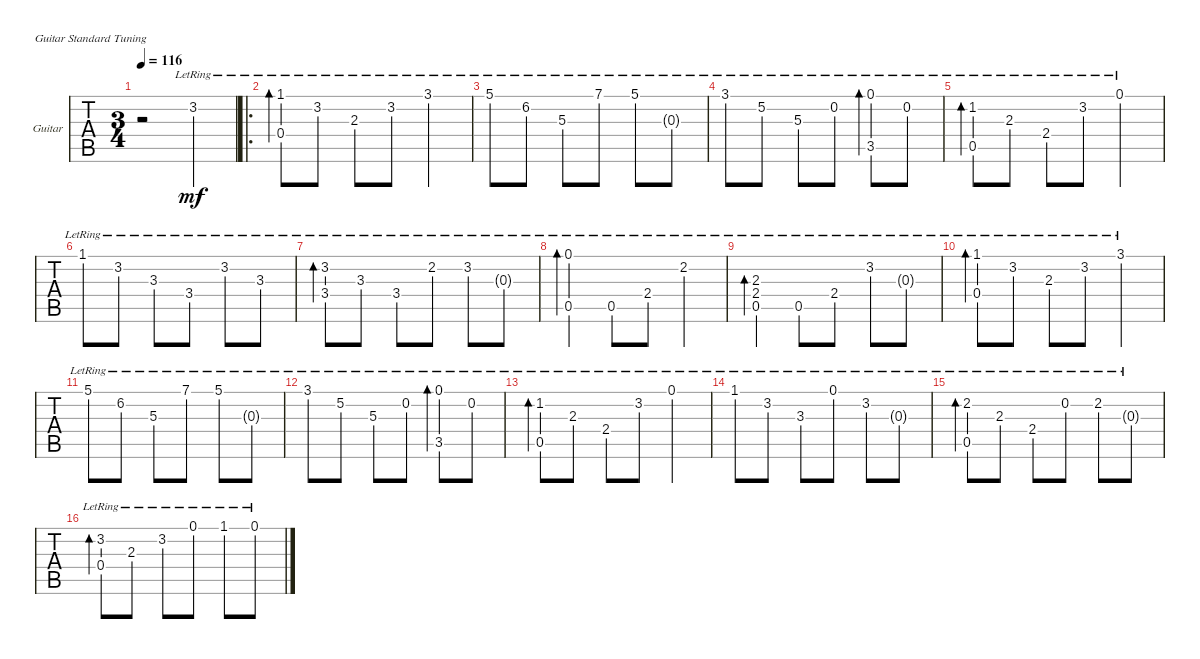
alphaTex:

\defaultSystemsLayout 4
\bracketExtendMode groupsimilarinstruments
\firstSystemTrackNameOrientation horizontal
\otherSystemsTrackNameOrientation horizontal
\track ("Guitar" "Guitar") {instrument electricguitarclean}
\staff {tabs}
\tuning (E4 B3 G3 D3 A2 E2)
\ts (3 4)
\tempo 116
\clef g2
\ks c
r.2{dy mf instrument electricguitarclean} 3.2{lr}.4 |
\ro
(1.1{lr} 0.4{lr}).8{bd 74} 3.2{lr}.8 2.3{lr}.8 3.2{lr}.8 3.1{lr}.4 |
5.1{lr}.8 6.2{lr}.8 5.3{lr}.8 7.1{lr}.8 5.1{lr}.8 0.3{g lr}.8 |
3.1{lr}.8 5.2{lr}.8 5.3{lr}.8 0.2{lr}.8 (0.1{lr} 3.5{lr}).8{bd 75} 0.2{lr}.8 |
(1.2{lr} 0.5{lr}).8{bd 79} 2.3{lr}.8 2.4{lr}.8 3.2{lr}.8 0.1{lr}.4 |
1.1{lr}.8 3.2{lr}.8 3.3{lr}.8 3.4{lr}.8 3.2{lr}.8 3.3{lr}.8 |
(3.2{lr} 3.4{lr}).8{bd 116} 3.3{lr}.8 3.4{lr}.8 2.2{lr}.8 3.2{lr}.8 0.3{g lr}.8 |
(0.1{lr} 0.5{lr}).4{bd 79} 0.5{lr}.8 2.4{lr}.8 2.2{lr}.4 |
(2.3{lr} 2.4{lr} 0.5{lr}).4{bd 79} 0.5{lr}.8 2.4{lr}.8 3.2{lr}.8 0.3{g lr}.8 |
(1.1{lr} 0.4{lr}).8{bd 76} 3.2{lr}.8 2.3{lr}.8 3.2{lr}.8 3.1{lr}.4 |
5.1{lr}.8 6.2{lr}.8 5.3{lr}.8 7.1{lr}.8 5.1{lr}.8 0.3{g lr}.8 |
3.1{lr}.8 5.2{lr}.8 5.3{lr}.8 0.2{lr}.8 (0.1{lr} 3.5{lr}).8{bd 74} 0.2{lr}.8 |
(0.5{lr} 1.2{lr}).8{bd 79} 2.3{lr}.8 2.4{lr}.8 3.2{lr}.8 0.1{lr}.4 |
1.1{lr}.8 3.2{lr}.8 3.3{lr}.8 0.1{lr}.8 3.2{lr}.8 0.3{g lr}.8 |
(2.2{lr} 0.5{lr}).8{bd 79} 2.3{lr}.8 2.4{lr}.8 0.2{lr}.8 2.2{lr}.8 0.3{g lr}.8 |
(3.2{lr} 0.4{lr}).8{bd 76} 2.3{lr}.8 3.2{lr}.8 0.1{lr}.8 1.1{lr}.8 0.1{lr}.8
